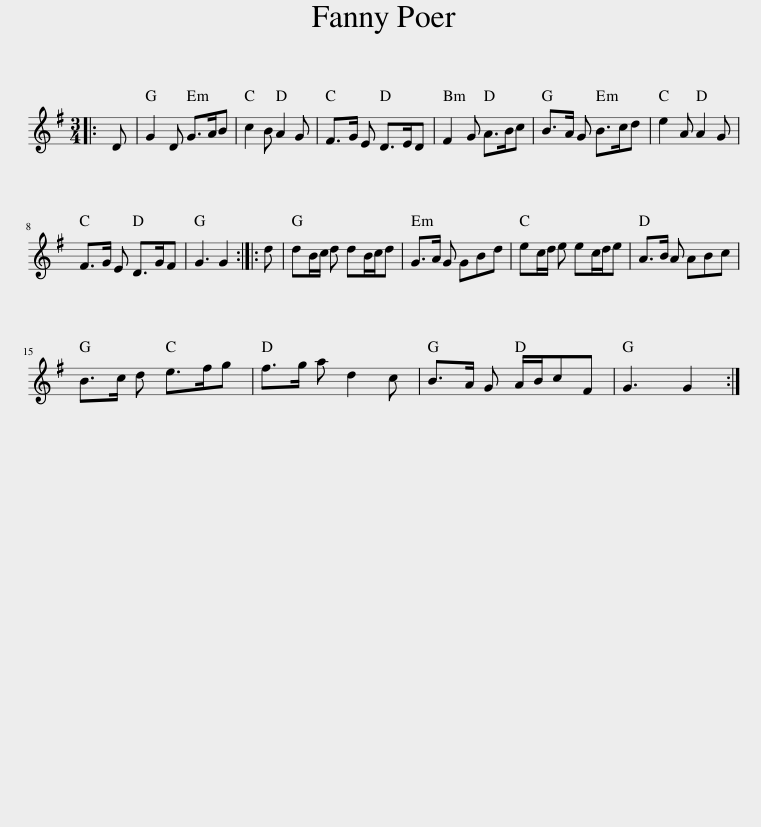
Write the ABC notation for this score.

X:1
L:1/8
M:3/4
I:linebreak $
K:G
V:1 treble
V:1
|: D | G2 D G>AB | c2 B A2 G | F>G E D>ED | F2 G A>Bc | %5
 B>A G B>cd | e2 A A2 G |$ F>G E D>GF | G3 G2 :: d | %10
 dB/c/ d dB/c/d | G>A G GBd | ec/d/ e ec/d/e | A>B A ABc |$ B>c d e>fg | %15
 f>g a d2 c | B>A G A/B/cF | G3 G2 :| %18
